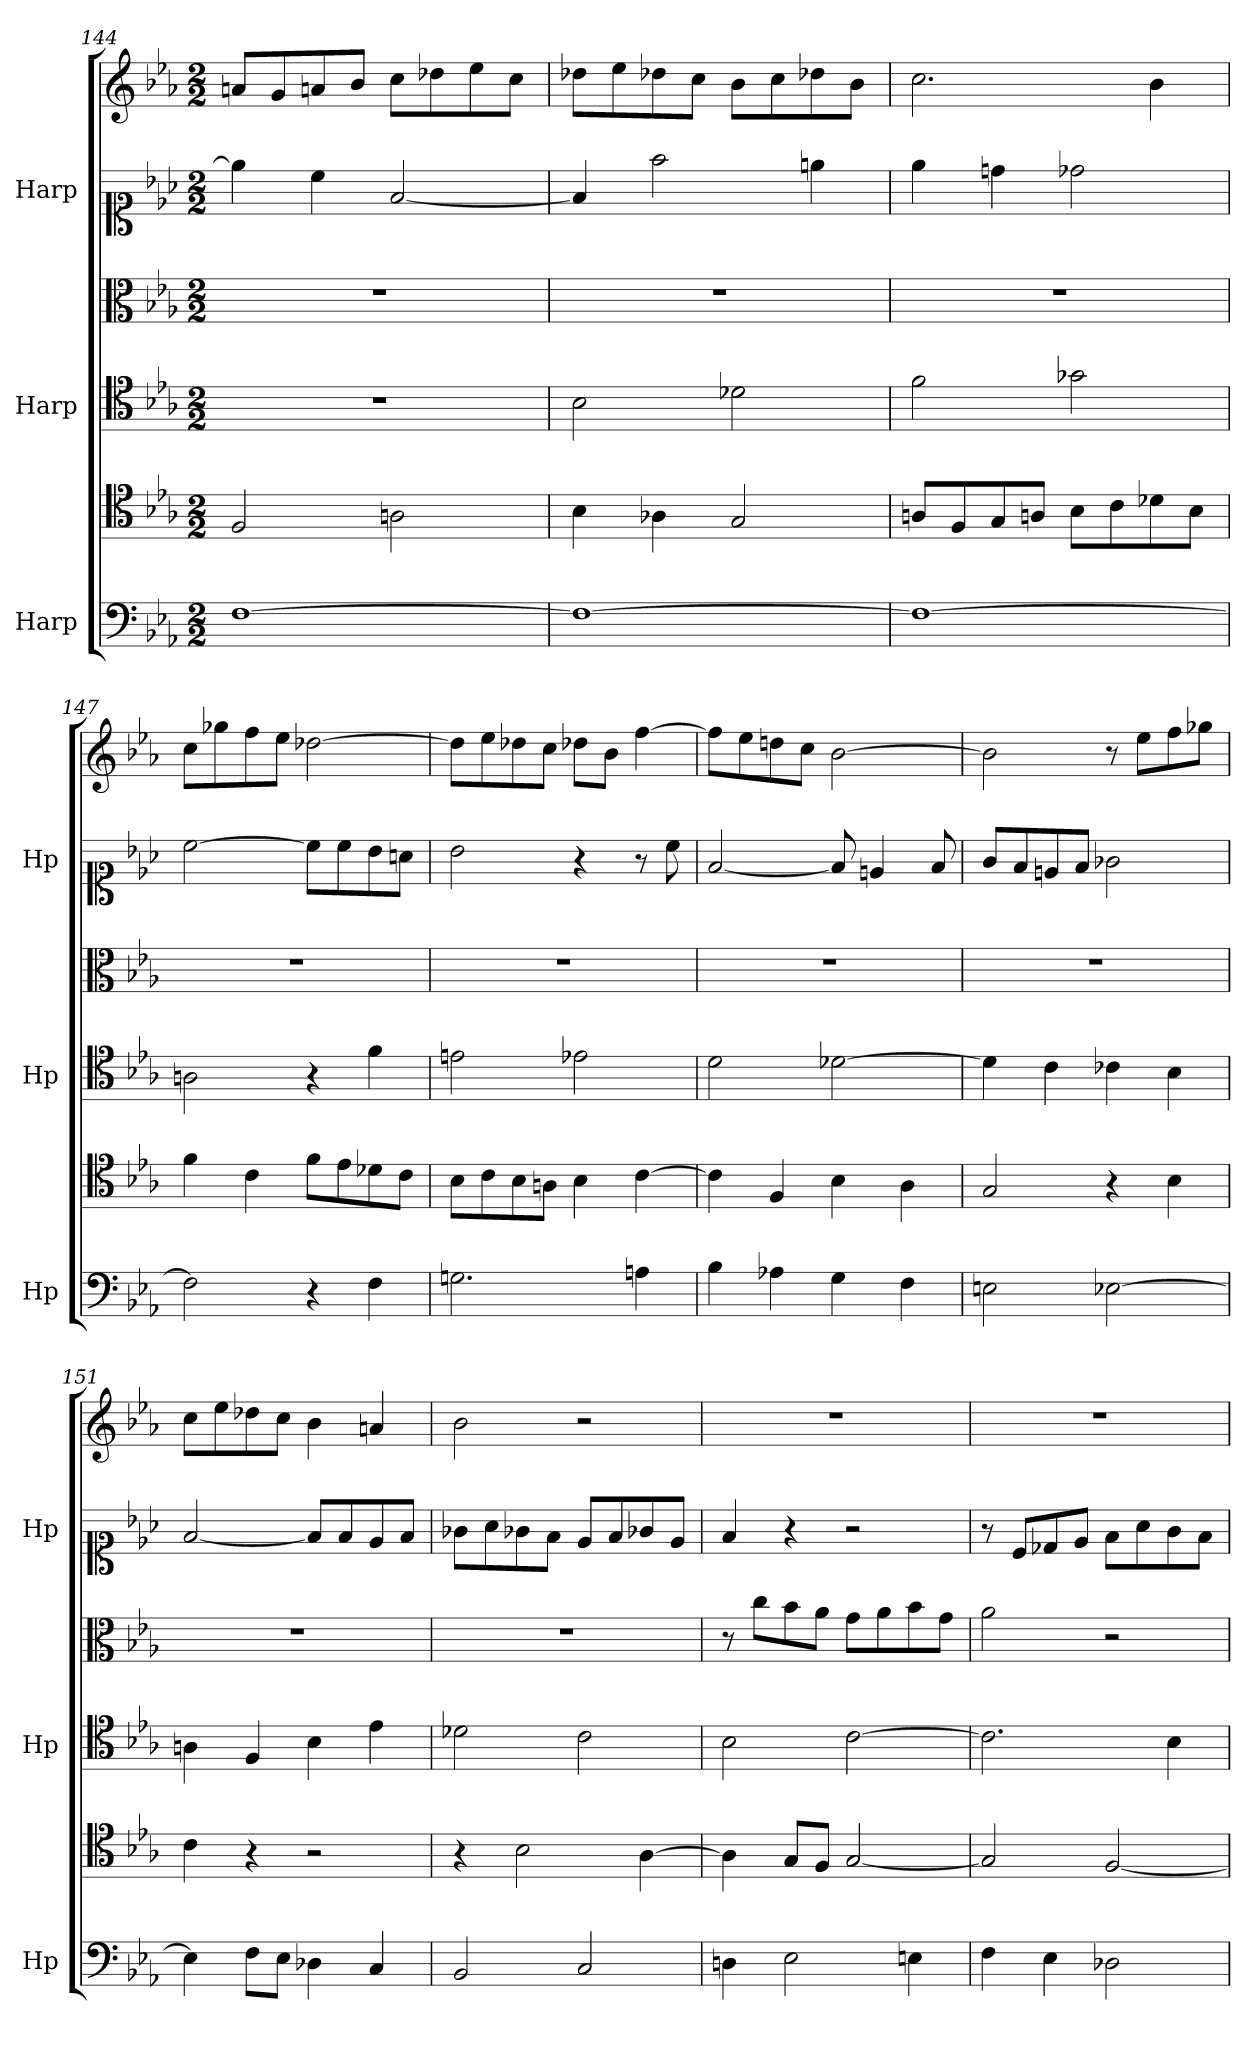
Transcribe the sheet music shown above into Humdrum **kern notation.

**kern	**kern	**kern	**kern	**kern	**kern
*part3	*part3	*part2	*part2	*part1	*part1
*staff6	*staff5	*staff4	*staff3	*staff2	*staff1
*I"Harp	*	*I"Harp	*	*I"Harp	*
*I'Hp	*	*I'Hp	*	*I'Hp	*
*clefF4	*clefC4	*clefC4	*clefC3	*clefC1	*clefG2
*k[b-e-a-]	*k[b-e-a-]	*k[b-e-a-]	*k[b-e-a-]	*k[b-e-a-]	*k[b-e-a-]
*M2/2	*M2/2	*M2/2	*M2/2	*M2/2	*M2/2
=144	=144	=144	=144	=144	=144
[1F	2F/	1r	1r	4ee-\]	8an/L
.	.	.	.	.	8g/
.	.	.	.	4cc\	8an/
.	.	.	.	.	8b-/J
.	2An\	.	.	[2f/	8cc\L
.	.	.	.	.	8dd-X\
.	.	.	.	.	8ee-\
.	.	.	.	.	8cc\J
!!LO:PB:g=z
=145	=145	=145	=145	=145	=145
1F_	4B-\	2B-\	1r	4f/]	8dd-X\L
.	.	.	.	.	8ee-\
.	4A-X\	.	.	2ff\	8dd-X\
.	.	.	.	.	8cc\J
.	2G/	2d-X\	.	.	8b-\L
.	.	.	.	.	8cc\
.	.	.	.	4een\	8dd-X\
.	.	.	.	.	8b-\J
=146	=146	=146	=146	=146	=146
1F_	8An/L	2f\	1r	4ee-\	2.cc\
.	8F/	.	.	.	.
.	8G/	.	.	4ddn\	.
.	8An/J	.	.	.	.
.	8B-\L	2g-X\	.	2dd-X\	.
.	8c\	.	.	.	.
.	8d-X\	.	.	.	4b-\
.	8B-\J	.	.	.	.
=147	=147	=147	=147	=147	=147
2F\]	4f\	2An\	1r	[2cc\	8cc\L
.	.	.	.	.	8gg-X\
.	4c\	.	.	.	8ff\
.	.	.	.	.	8ee-\J
4r	8f\L	4r	.	8cc\L]	[2dd-X\
.	8e-\	.	.	8cc\	.
4F\	8d-X\	4f\	.	8b-\	.
.	8c\J	.	.	8an\J	.
=148	=148	=148	=148	=148	=148
2.Gn\	8B-\L	2en\	1r	2b-\	8dd-\L]
.	8c\	.	.	.	8ee-\
.	8B-\	.	.	.	8dd-X\
.	8An\J	.	.	.	8cc\J
.	4B-\	2e-X\	.	4r	8dd-X\L
.	.	.	.	.	8b-\J
4An\	[4c\	.	.	8r	[4ff\
.	.	.	.	8cc\	.
!!LO:LB:g=z
=149	=149	=149	=149	=149	=149
4B-\	4c\]	2d\	1r	[2f/	8ff\L]
.	.	.	.	.	8ee-\
4A-X\	4F/	.	.	.	8ddn\
.	.	.	.	.	8cc\J
4G\	4B-\	[2d-X\	.	8f/]	[2b-\
.	.	.	.	4en/	.
4F\	4A-\	.	.	.	.
.	.	.	.	8f/	.
=150	=150	=150	=150	=150	=150
2En\	2G/	4d-\]	1r	8g/L	2b-\]
.	.	.	.	8f/	.
.	.	4c\	.	8en/	.
.	.	.	.	8f/J	.
[2E-X\	4r	4c-X\	.	2g-X\	8r
.	.	.	.	.	8ee-\L
.	4B-\	4B-\	.	.	8ff\
.	.	.	.	.	8gg-X\J
=151	=151	=151	=151	=151	=151
4E-\]	4c\	4An\	1r	[2f/	8cc\L
.	.	.	.	.	8ee-\
8F\L	4r	4F/	.	.	8dd-X\
8E-\J	.	.	.	.	8cc\J
4D-X\	2r	4B-\	.	8f/L]	4b-\
.	.	.	.	8f/	.
4C/	.	4e-\	.	8e-/	4an/
.	.	.	.	8f/J	.
=152	=152	=152	=152	=152	=152
2BB-/	4r	2d-X\	1r	8g-X\L	2b-\
.	.	.	.	8a-\	.
.	2B-\	.	.	8g-X\	.
.	.	.	.	8f\J	.
2C/	.	2c\	.	8e-/L	2r
.	.	.	.	8f/	.
.	[4A-\	.	.	8g-X/	.
.	.	.	.	8e-/J	.
!!LO:PB:g=z
=153	=153	=153	=153	=153	=153
4Dn\	4A-\]	2B-\	8r	4f/	1r
.	.	.	8cc\L	.	.
2E-\	8G/L	.	8b-\	4r	.
.	8F/J	.	8a-\J	.	.
.	[2G/	[2c\	8g\L	2r	.
.	.	.	8a-\	.	.
4En\	.	.	8b-\	.	.
.	.	.	8g\J	.	.
=154	=154	=154	=154	=154	=154
4F\	2G/]	2.c\]	2a-\	8r	1r
.	.	.	.	8c/L	.
4E-\	.	.	.	8d-X/	.
.	.	.	.	8e-/J	.
2D-X\	[2F/	.	2r	8f\L	.
.	.	.	.	8a-\	.
.	.	4B-\	.	8g\	.
.	.	.	.	8f\J	.
=	=	=	=	=	=
*-	*-	*-	*-	*-	*-
